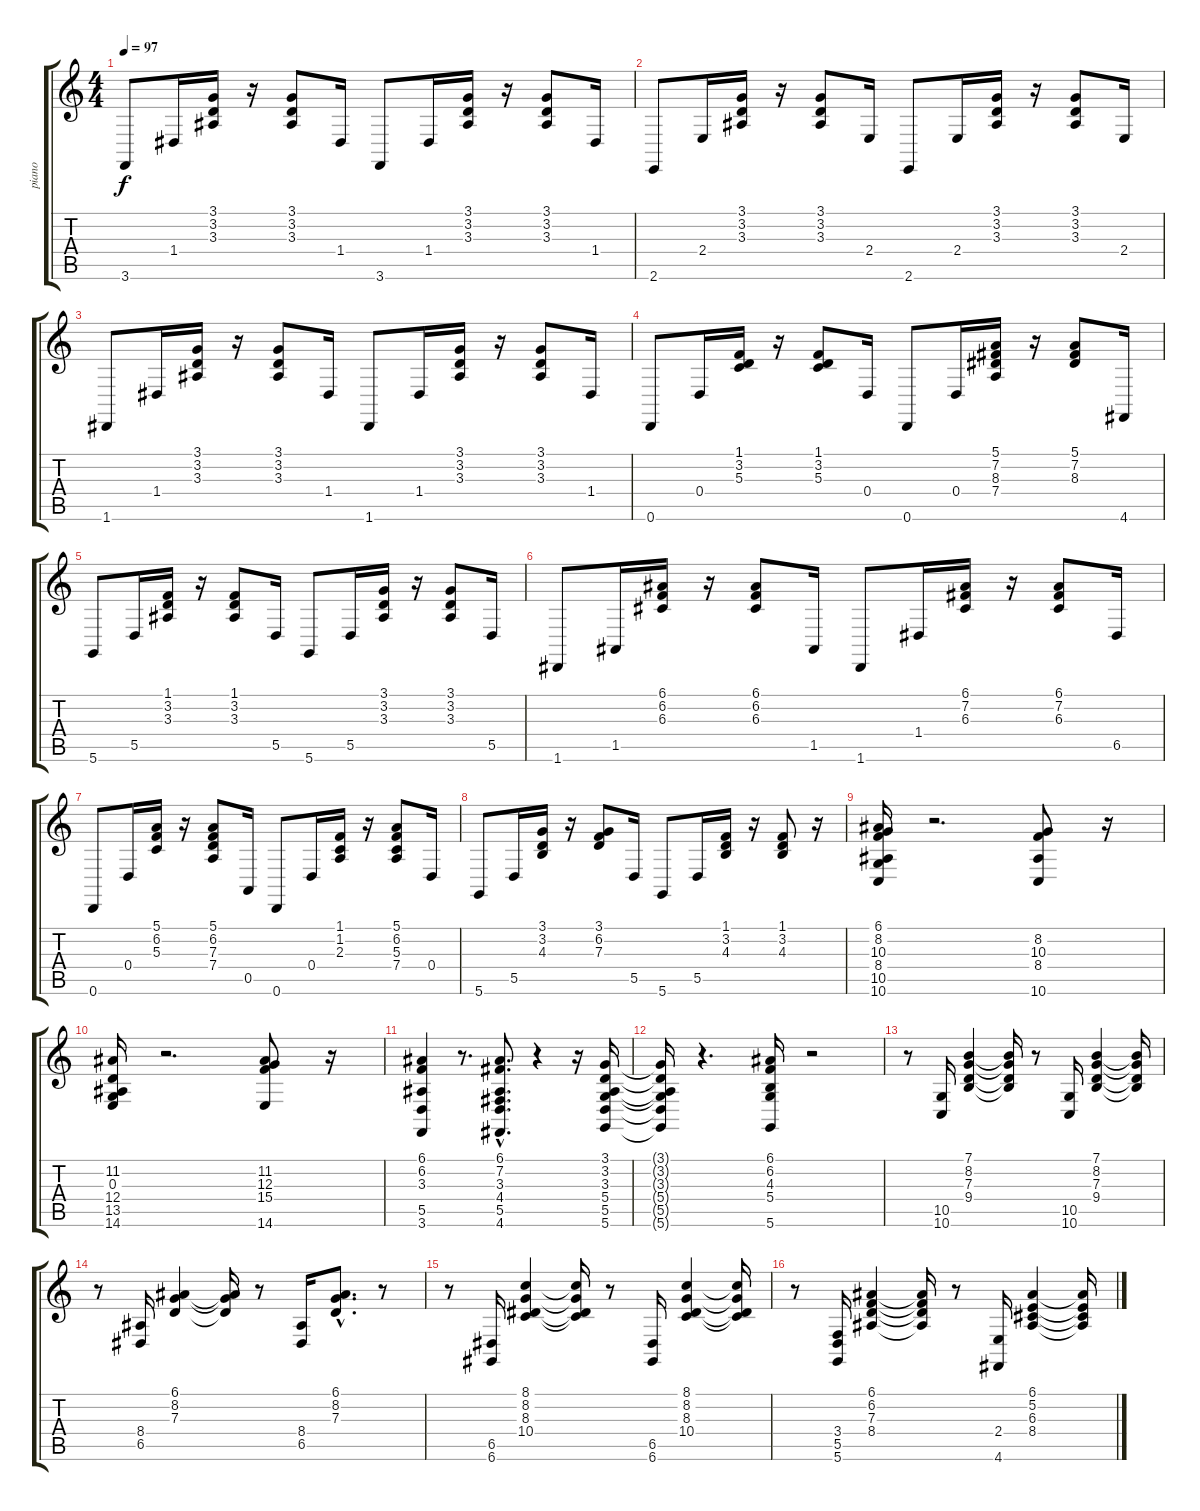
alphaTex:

\track ("piano" "piano") {instrument electricgrandpiano}
\staff {score tabs}
\tuning (E4 B3 G3 D3 A2 D2) {hide}
\ts (4 4)
\tempo 97
\clef g2
\ks c
3.6.8{dy f} 1.4.16 (3.1 3.2 3.3).16 r.16 (3.1 3.2 3.3).8 1.4.16 3.6.8 1.4.16 (3.1 3.2 3.3).16 r.16 (3.1 3.2 3.3).8 1.4.16 |
2.6.8 2.4.16 (3.1 3.2 3.3).16 r.16 (3.1 3.2 3.3).8 2.4.16 2.6.8 2.4.16 (3.1 3.2 3.3).16 r.16 (3.1 3.2 3.3).8 2.4.16 |
1.6.8 1.4.16 (3.1 3.2 3.3).16 r.16 (3.1 3.2 3.3).8 1.4.16 1.6.8 1.4.16 (3.1 3.2 3.3).16 r.16 (3.1 3.2 3.3).8 1.4.16 |
0.6.8 0.4.16 (1.1 3.2 5.3).16 r.16 (1.1 3.2 5.3).8 0.4.16 0.6.8 0.4.16 (5.1 7.2 8.3 7.4).16 r.16 (5.1 7.2 8.3).8 4.6.16 |
5.6.8 5.5.16 (1.1 3.2 3.3).16 r.16 (1.1 3.2 3.3).8 5.5.16 5.6.8 5.5.16 (3.1 3.2 3.3).16 r.16 (3.1 3.2 3.3).8 5.5.16 |
1.6.8 1.5.16 (6.1 6.2 6.3).16 r.16 (6.1 6.2 6.3).8 1.5.16 1.6.8 1.4.16 (6.1 7.2 6.3).16 r.16 (6.1 7.2 6.3).8 6.5.16 |
0.6.8 0.4.16 (5.1 6.2 5.3).16 r.16 (5.1 6.2 7.3 7.4).8 0.5.16 0.6.8 0.4.16 (1.1 1.2 2.3).16 r.16 (5.1 6.2 5.3 7.4).8 0.4.16 |
5.6.8 5.5.16 (3.1 3.2 4.3).16 r.16 (3.1 6.2 7.3).8 5.5.16 5.6.8 5.5.16 (1.1 3.2 4.3).16 r.16 (1.1 3.2 4.3).8 r.16 |
(6.1 8.2 10.3 8.4 10.5 10.6).16 r.2{d} (8.2 10.3 8.4 10.6).8 r.16 |
(11.2 0.3 12.4 13.5 14.6).16 r.2{d} (11.2 12.3 15.4 14.6).8 r.16 |
(6.1 6.2 3.3 5.5 3.6).4 r.8{d} (6.1{hac} 7.2{hac} 3.3{hac} 4.4{hac} 5.5{hac} 4.6{hac}).8{d} r.4 r.16 (3.1 3.2 3.3 5.4 5.5 5.6).16 |
(3.1{t} 3.2{t} 3.3{t} 5.4{t} 5.5{t} 5.6{t}).16 r.4{d} (6.1 6.2 4.3 5.4 5.6).16 r.2 |
r.8 (10.5 10.6).16 (7.1 8.2 7.3 9.4).4 (7.1{t} 8.2{t} 7.3{t} 9.4{t}).16 r.8 (10.5 10.6).16 (7.1 8.2 7.3 9.4).4 (7.1{t} 8.2{t} 7.3{t} 9.4{t}).16 |
r.8 (8.4 6.5).16 (6.1 8.2 7.3).4 (6.1{t} 8.2{t} 7.3{t}).16 r.8 (8.4 6.5).16 (6.1{hac} 8.2{hac} 7.3{hac}).8{d} r.8 |
r.8 (6.5 6.6).16 (8.1 8.2 8.3 10.4).4 (8.1{t} 8.2{t} 8.3{t} 10.4{t}).16 r.8 (6.5 6.6).16 (8.1 8.2 8.3 10.4).4 (8.1{t} 8.2{t} 8.3{t} 10.4{t}).16 |
r.8 (3.4 5.5 5.6).16 (6.1 6.2 7.3 8.4).4 (6.1{t} 6.2{t} 7.3{t} 8.4{t}).16 r.8 (2.4 4.6).16 (6.1 5.2 6.3 8.4).4 (6.1{t} 5.2{t} 6.3{t} 8.4{t}).16
